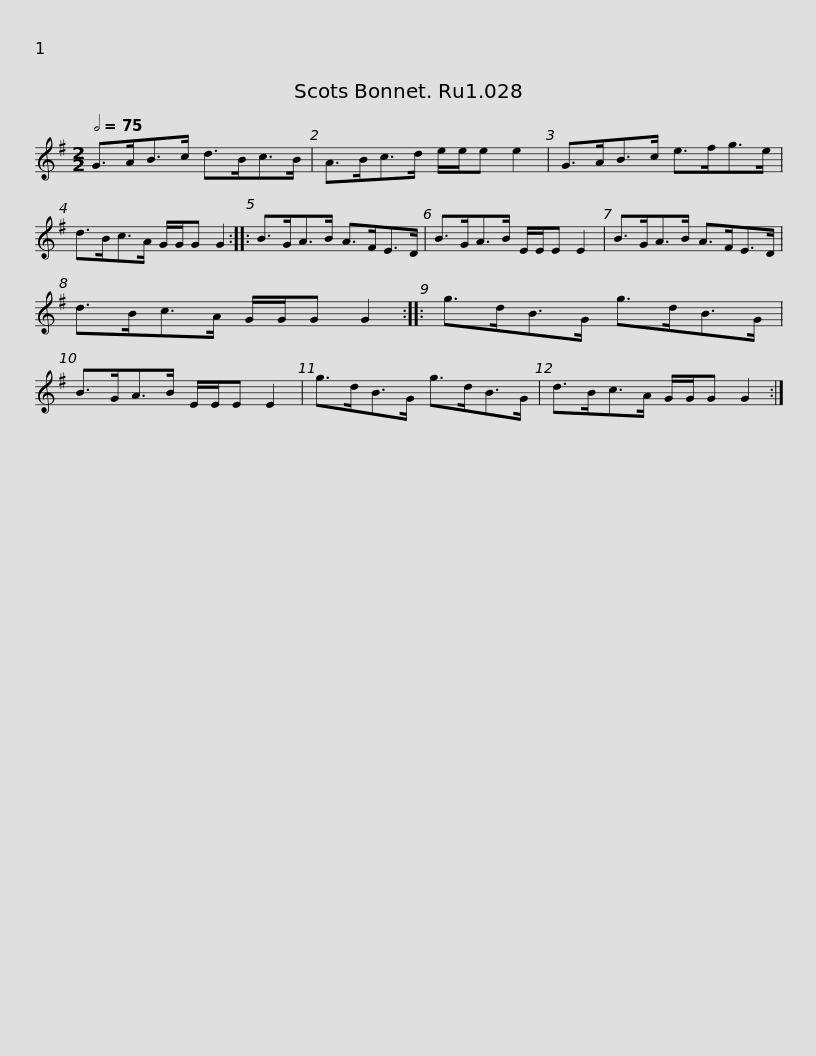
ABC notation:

X:1
L:1/8
Q:1/2=75
M:2/2
I:linebreak $
K:G
V:1 treble
V:1
 G>AB>c d>Bc>B | A>Bc>d e/e/e e2 | G>AB>c e>fg>e | d>Bc>A G/G/G G2 ::$ B>GA>B A>FE>D | %5
 B>GA>B E/E/E E2 | B>GA>B A>FE>D | d>Bc>A G/G/G G2 ::$ g>dB>G g>dB>G | B>GA>B E/E/E E2 | %10
 g>dB>G g>dB>G | d>Bc>A G/G/G G2 :| %12
